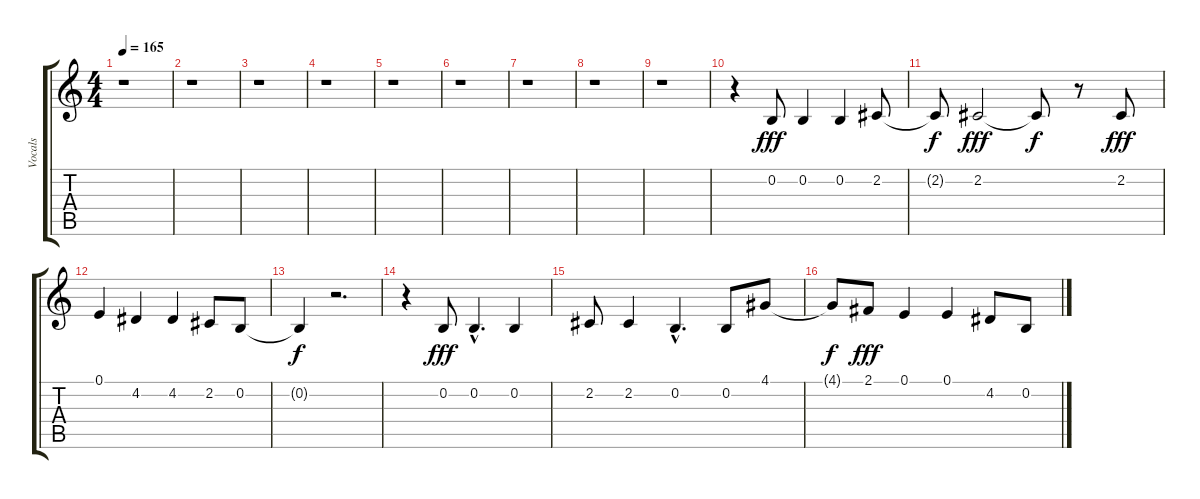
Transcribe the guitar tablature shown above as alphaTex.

\track ("Vocals" "Vocals") {instrument brasssection}
\staff {score tabs}
\tuning (E4 B3 G3 D3 A2 E2) {hide}
\ts (4 4)
\tempo 165
\clef g2
\ks c
r.1{dy fff} |
r.1 |
r.1 |
r.1 |
r.1 |
r.1 |
r.1 |
r.1 |
r.1 |
r.4 0.2.8 0.2.4 0.2.4 2.2.8 |
2.2{t}.8{dy f} 2.2.2{dy fff} 2.2{t}.8{dy f} r.8 2.2.8{dy fff} |
0.1.4 4.2.4 4.2.4 2.2.8 0.2.8 |
0.2{t}.4{dy f} r.2{d} |
r.4 0.2.8{dy fff} 0.2{hac}.4{d} 0.2.4 |
2.2.8 2.2.4 0.2{hac}.4{d} 0.2.8 4.1.8 |
4.1{t}.8{dy f} 2.1.8{dy fff} 0.1.4 0.1.4 4.2.8 0.2.8
